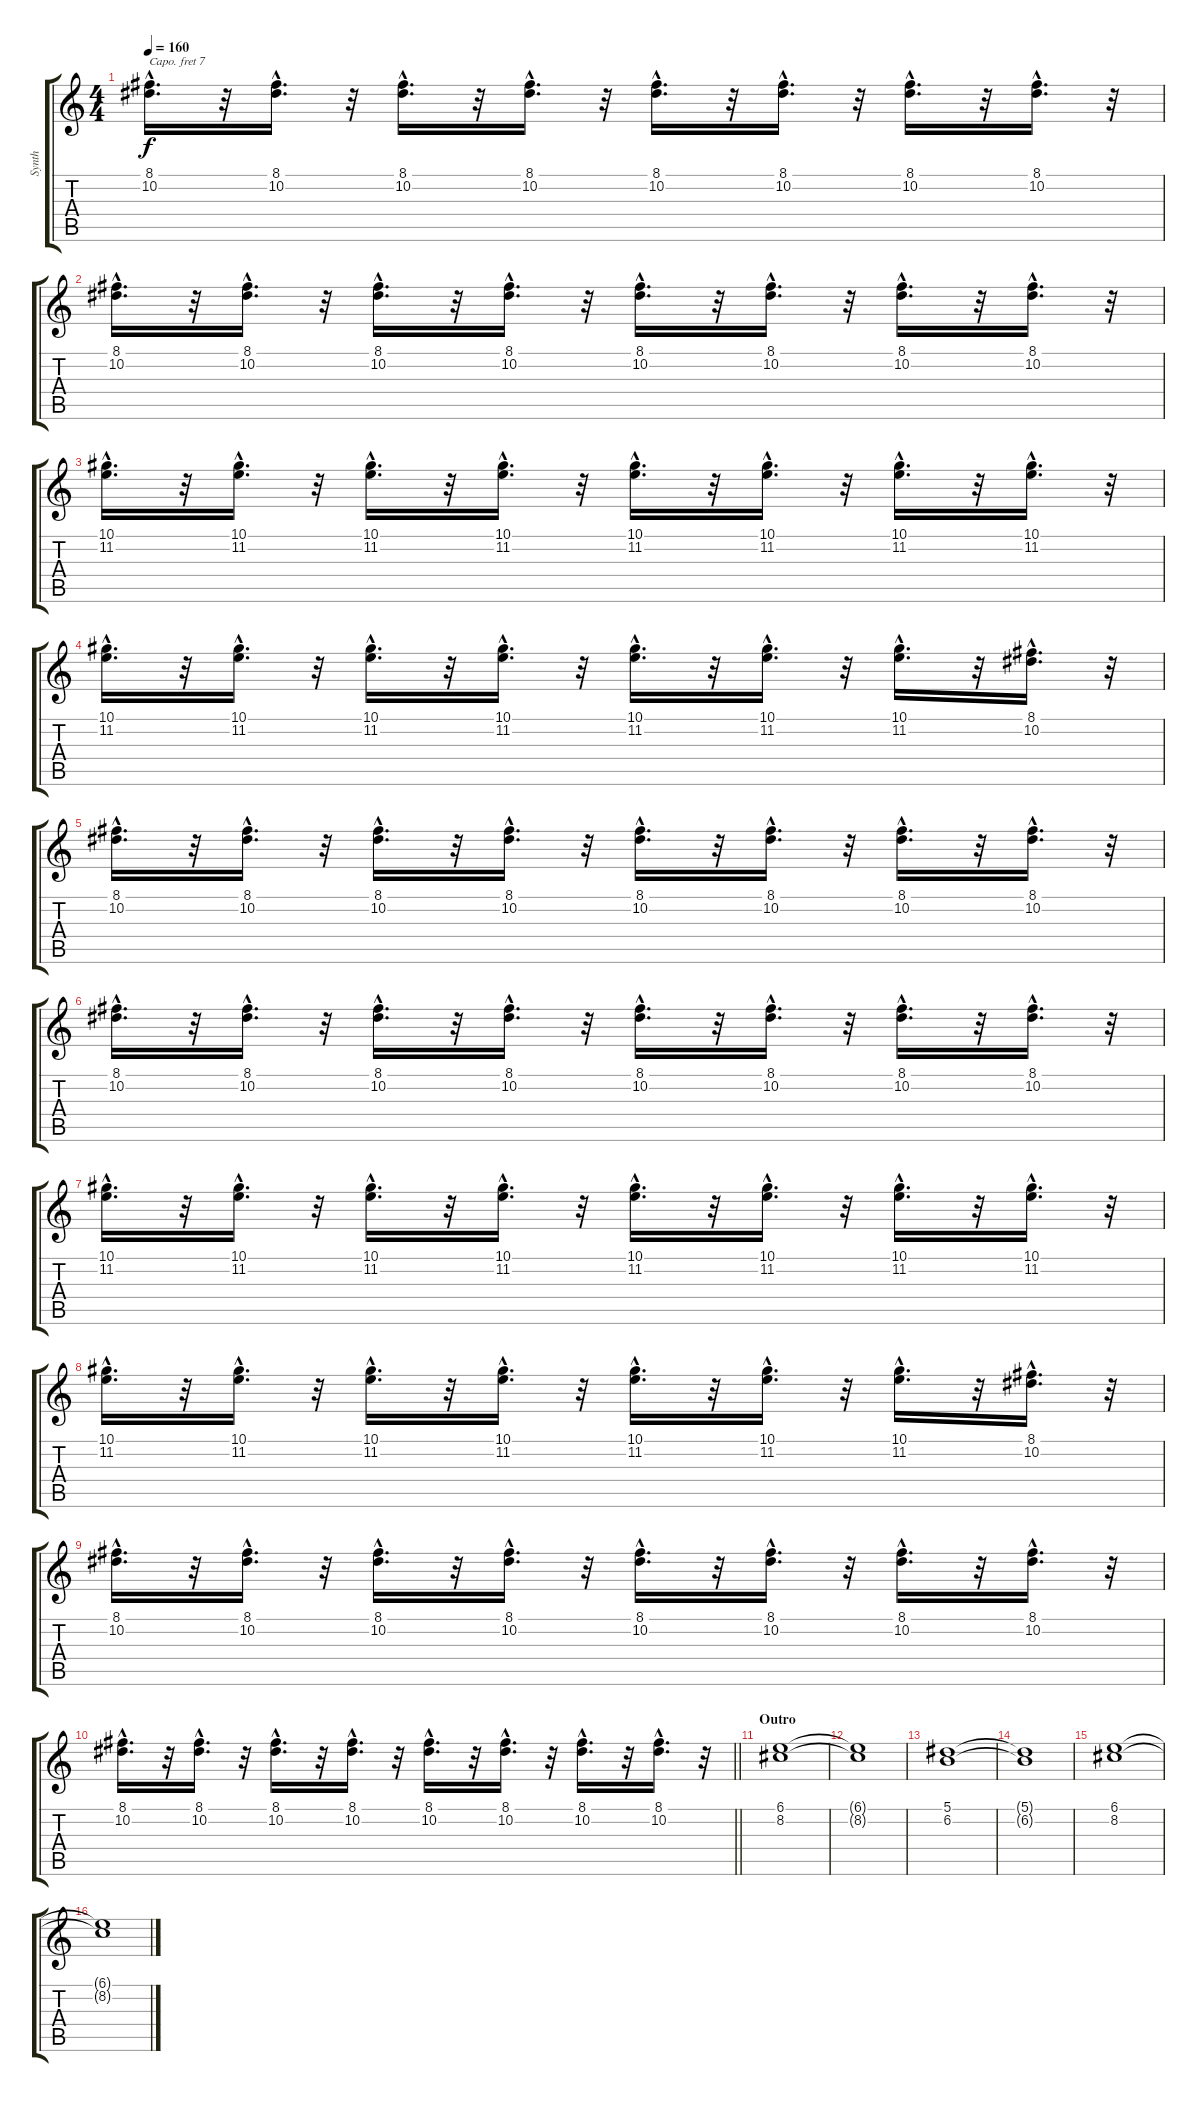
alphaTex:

\track ("Synth" "Synth") {instrument stringensemble1}
\staff {score tabs}
\capo 7
\tuning (Eb4 Bb3 Gb3 Db3 Ab2 Eb2) {hide}
\ts (4 4)
\tempo 160
\clef g2
\ks c
(8.1{hac} 10.2{hac}).16{d dy f} r.32 (8.1{hac} 10.2{hac}).16{d} r.32 (8.1{hac} 10.2{hac}).16{d} r.32 (8.1{hac} 10.2{hac}).16{d} r.32 (8.1{hac} 10.2{hac}).16{d} r.32 (8.1{hac} 10.2{hac}).16{d} r.32 (8.1{hac} 10.2{hac}).16{d} r.32 (8.1{hac} 10.2{hac}).16{d} r.32 |
(8.1{hac} 10.2{hac}).16{d} r.32 (8.1{hac} 10.2{hac}).16{d} r.32 (8.1{hac} 10.2{hac}).16{d} r.32 (8.1{hac} 10.2{hac}).16{d} r.32 (8.1{hac} 10.2{hac}).16{d} r.32 (8.1{hac} 10.2{hac}).16{d} r.32 (8.1{hac} 10.2{hac}).16{d} r.32 (8.1{hac} 10.2{hac}).16{d} r.32 |
(10.1{hac} 11.2{hac}).16{d volume 6} r.32 (10.1{hac} 11.2{hac}).16{d} r.32 (10.1{hac} 11.2{hac}).16{d} r.32 (10.1{hac} 11.2{hac}).16{d} r.32 (10.1{hac} 11.2{hac}).16{d} r.32 (10.1{hac} 11.2{hac}).16{d} r.32 (10.1{hac} 11.2{hac}).16{d} r.32 (10.1{hac} 11.2{hac}).16{d} r.32 |
(10.1{hac} 11.2{hac}).16{d} r.32 (10.1{hac} 11.2{hac}).16{d} r.32 (10.1{hac} 11.2{hac}).16{d} r.32 (10.1{hac} 11.2{hac}).16{d} r.32 (10.1{hac} 11.2{hac}).16{d} r.32 (10.1{hac} 11.2{hac}).16{d} r.32 (10.1{hac} 11.2{hac}).16{d} r.32 (8.1{hac} 10.2{hac}).16{d} r.32 |
(8.1{hac} 10.2{hac}).16{d} r.32 (8.1{hac} 10.2{hac}).16{d} r.32 (8.1{hac} 10.2{hac}).16{d} r.32 (8.1{hac} 10.2{hac}).16{d} r.32 (8.1{hac} 10.2{hac}).16{d} r.32 (8.1{hac} 10.2{hac}).16{d} r.32 (8.1{hac} 10.2{hac}).16{d} r.32 (8.1{hac} 10.2{hac}).16{d} r.32 |
(8.1{hac} 10.2{hac}).16{d} r.32 (8.1{hac} 10.2{hac}).16{d} r.32 (8.1{hac} 10.2{hac}).16{d} r.32 (8.1{hac} 10.2{hac}).16{d} r.32 (8.1{hac} 10.2{hac}).16{d} r.32 (8.1{hac} 10.2{hac}).16{d} r.32 (8.1{hac} 10.2{hac}).16{d} r.32 (8.1{hac} 10.2{hac}).16{d} r.32 |
(10.1{hac} 11.2{hac}).16{d} r.32 (10.1{hac} 11.2{hac}).16{d} r.32 (10.1{hac} 11.2{hac}).16{d} r.32 (10.1{hac} 11.2{hac}).16{d} r.32 (10.1{hac} 11.2{hac}).16{d} r.32 (10.1{hac} 11.2{hac}).16{d} r.32 (10.1{hac} 11.2{hac}).16{d} r.32 (10.1{hac} 11.2{hac}).16{d} r.32 |
(10.1{hac} 11.2{hac}).16{d} r.32 (10.1{hac} 11.2{hac}).16{d} r.32 (10.1{hac} 11.2{hac}).16{d} r.32 (10.1{hac} 11.2{hac}).16{d} r.32 (10.1{hac} 11.2{hac}).16{d} r.32 (10.1{hac} 11.2{hac}).16{d} r.32 (10.1{hac} 11.2{hac}).16{d} r.32 (8.1{hac} 10.2{hac}).16{d} r.32 |
(8.1{hac} 10.2{hac}).16{d} r.32 (8.1{hac} 10.2{hac}).16{d} r.32 (8.1{hac} 10.2{hac}).16{d} r.32 (8.1{hac} 10.2{hac}).16{d} r.32 (8.1{hac} 10.2{hac}).16{d} r.32 (8.1{hac} 10.2{hac}).16{d} r.32 (8.1{hac} 10.2{hac}).16{d} r.32 (8.1{hac} 10.2{hac}).16{d} r.32 |
\barLineRight lightlight
(8.1{hac} 10.2{hac}).16{d} r.32 (8.1{hac} 10.2{hac}).16{d} r.32 (8.1{hac} 10.2{hac}).16{d} r.32 (8.1{hac} 10.2{hac}).16{d} r.32 (8.1{hac} 10.2{hac}).16{d} r.32 (8.1{hac} 10.2{hac}).16{d} r.32 (8.1{hac} 10.2{hac}).16{d} r.32 (8.1{hac} 10.2{hac}).16{d} r.32 |
\section ("" "Outro")
(6.1 8.2).1{volume 9} |
(6.1{t} 8.2{t}).1 |
(5.1 6.2).1 |
(5.1{t} 6.2{t}).1 |
(6.1 8.2).1{volume 9} |
(6.1{t} 8.2{t}).1
